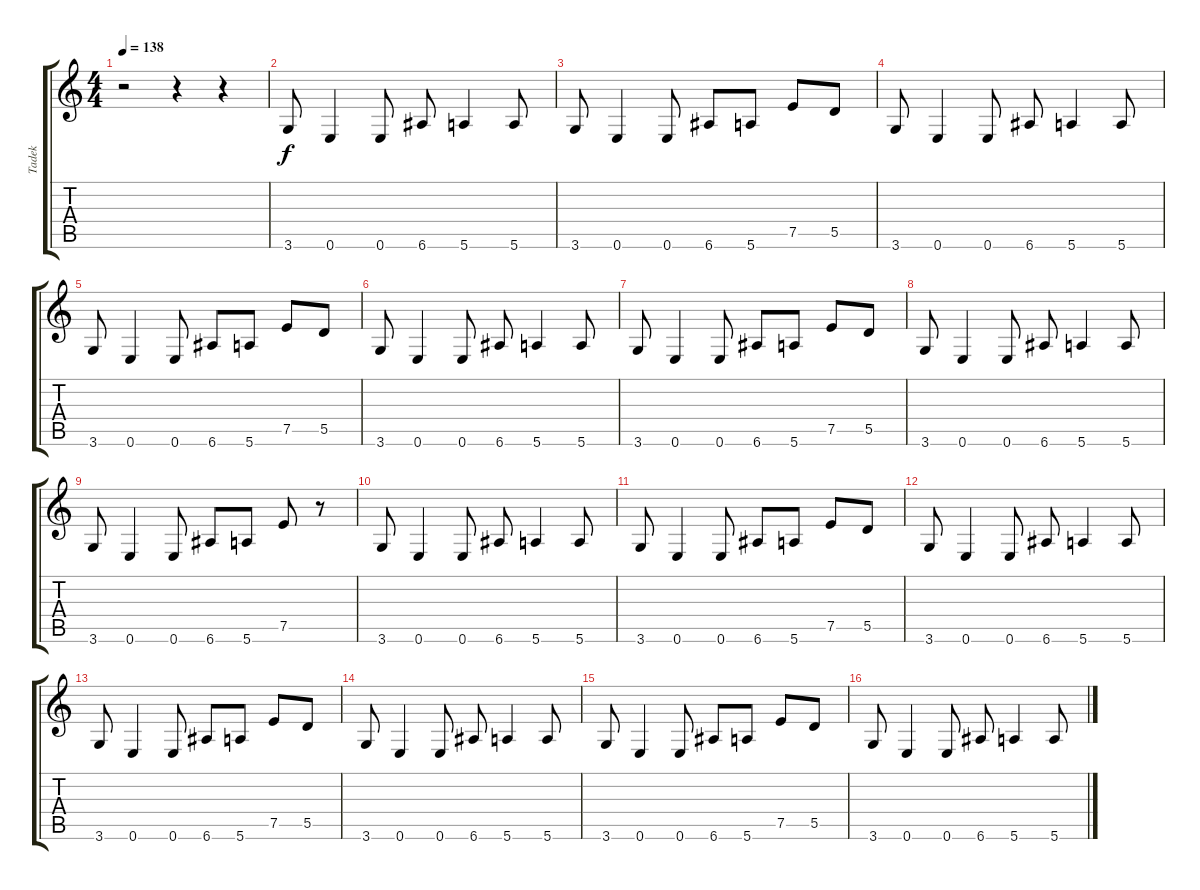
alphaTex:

\track ("Tadek" "Tadek") {instrument overdrivenguitar}
\staff {score tabs}
\tuning (E4 B3 G3 D3 A2 E2) {hide}
\ts (4 4)
\tempo 138
\clef g2
\ks c
r.2{dy f instrument overdrivenguitar} r.4 r.4 |
3.6.8 0.6.4 0.6.8 6.6.8 5.6.4 5.6.8 |
3.6.8 0.6.4 0.6.8 6.6.8 5.6.8 7.5.8 5.5.8 |
3.6.8 0.6.4 0.6.8 6.6.8 5.6.4 5.6.8 |
3.6.8 0.6.4 0.6.8 6.6.8 5.6.8 7.5.8 5.5.8 |
3.6.8 0.6.4 0.6.8 6.6.8 5.6.4 5.6.8 |
3.6.8 0.6.4 0.6.8 6.6.8 5.6.8 7.5.8 5.5.8 |
3.6.8 0.6.4 0.6.8 6.6.8 5.6.4 5.6.8 |
3.6.8 0.6.4 0.6.8 6.6.8 5.6.8 7.5.8 r.8 |
3.6.8 0.6.4 0.6.8 6.6.8 5.6.4 5.6.8 |
3.6.8 0.6.4 0.6.8 6.6.8 5.6.8 7.5.8 5.5.8 |
3.6.8 0.6.4 0.6.8 6.6.8 5.6.4 5.6.8 |
3.6.8 0.6.4 0.6.8 6.6.8 5.6.8 7.5.8 5.5.8 |
3.6.8 0.6.4 0.6.8 6.6.8 5.6.4 5.6.8 |
3.6.8 0.6.4 0.6.8 6.6.8 5.6.8 7.5.8 5.5.8 |
3.6.8 0.6.4 0.6.8 6.6.8 5.6.4 5.6.8
